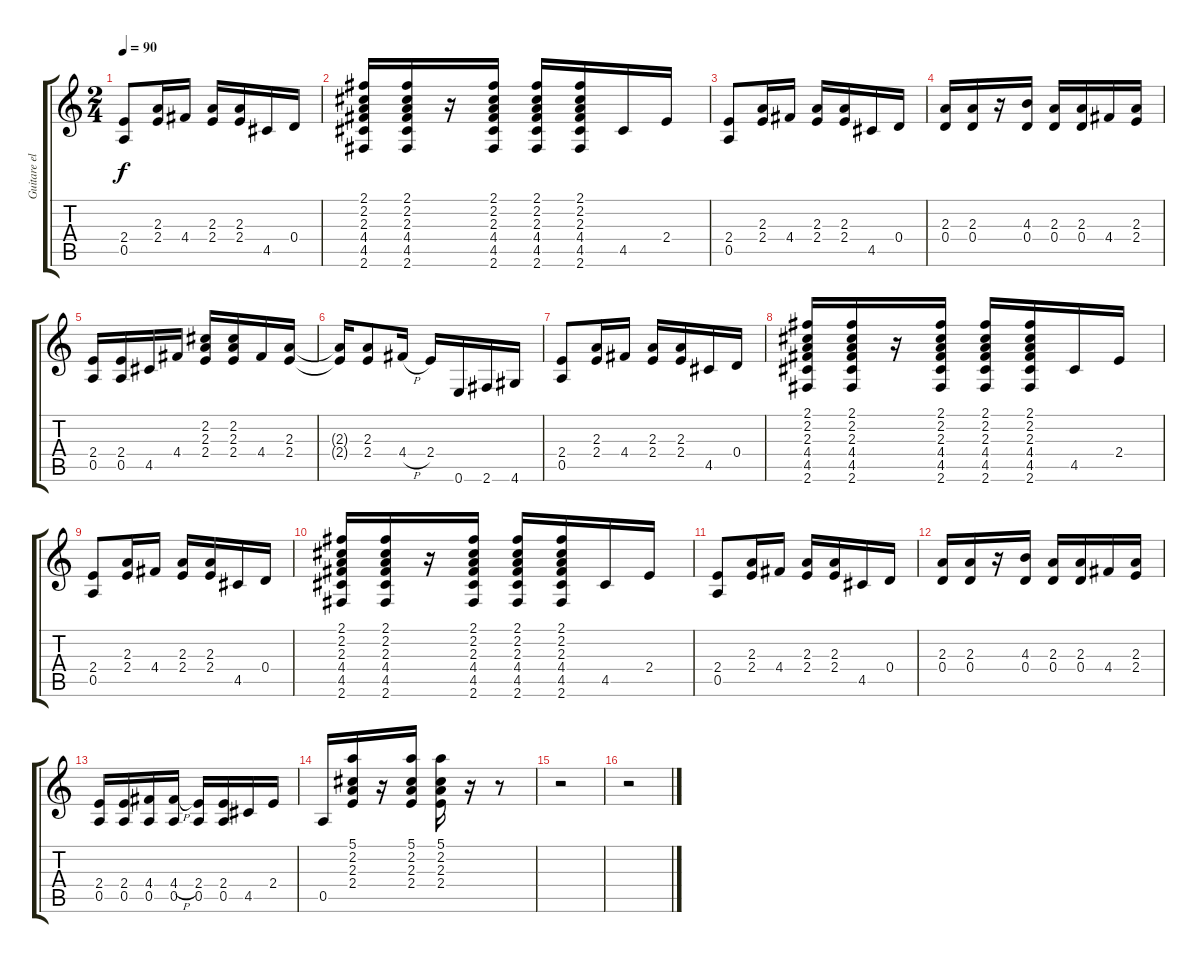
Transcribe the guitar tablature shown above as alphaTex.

\track ("Guitare elec 2" "Guitare el") {instrument electricguitarclean}
\staff {score tabs}
\tuning (E4 B3 G3 D3 A2 E2) {hide}
\ts (2 4)
\tempo 90
\clef g2
\ks c
(2.4 0.5).8{dy f} (2.3 2.4).16 4.4.16 (2.3 2.4).16 (2.3 2.4).16 4.5.16 0.4.16 |
(2.1 2.2 2.3 4.4 4.5 2.6).16 (2.1 2.2 2.3 4.4 4.5 2.6).16 r.16 (2.1 2.2 2.3 4.4 4.5 2.6).16 (2.1 2.2 2.3 4.4 4.5 2.6).16 (2.1 2.2 2.3 4.4 4.5 2.6).16 4.5.16 2.4.16 |
(2.4 0.5).8 (2.3 2.4).16 4.4.16 (2.3 2.4).16 (2.3 2.4).16 4.5.16 0.4.16 |
(2.3 0.4).16 (2.3 0.4).16 r.16 (4.3 0.4).16 (2.3 0.4).16 (2.3 0.4).16 4.4.16 (2.3 2.4).16 |
(2.4 0.5).16 (2.4 0.5).16 4.5.16 4.4.16 (2.2 2.3 2.4).16 (2.2 2.3 2.4).16 4.4.16 (2.3 2.4).16 |
(2.3{t} 2.4{t}).16 (2.3 2.4).8 4.4{h}.16 2.4.16 0.6.16 2.6.16 4.6.16 |
(2.4 0.5).8 (2.3 2.4).16 4.4.16 (2.3 2.4).16 (2.3 2.4).16 4.5.16 0.4.16 |
(2.1 2.2 2.3 4.4 4.5 2.6).16 (2.1 2.2 2.3 4.4 4.5 2.6).16 r.16 (2.1 2.2 2.3 4.4 4.5 2.6).16 (2.1 2.2 2.3 4.4 4.5 2.6).16 (2.1 2.2 2.3 4.4 4.5 2.6).16 4.5.16 2.4.16 |
(2.4 0.5).8 (2.3 2.4).16 4.4.16 (2.3 2.4).16 (2.3 2.4).16 4.5.16 0.4.16 |
(2.1 2.2 2.3 4.4 4.5 2.6).16 (2.1 2.2 2.3 4.4 4.5 2.6).16 r.16 (2.1 2.2 2.3 4.4 4.5 2.6).16 (2.1 2.2 2.3 4.4 4.5 2.6).16 (2.1 2.2 2.3 4.4 4.5 2.6).16 4.5.16 2.4.16 |
(2.4 0.5).8 (2.3 2.4).16 4.4.16 (2.3 2.4).16 (2.3 2.4).16 4.5.16 0.4.16 |
(2.3 0.4).16 (2.3 0.4).16 r.16 (4.3 0.4).16 (2.3 0.4).16 (2.3 0.4).16 4.4.16 (2.3 2.4).16 |
(2.4 0.5).16 (2.4 0.5).16 (4.4 0.5).16 (4.4{h} 0.5).16 (2.4 0.5).16 (2.4 0.5).16 4.5.16 2.4.16 |
0.5.16 (5.1 2.2 2.3 2.4).16 r.16 (5.1 2.2 2.3 2.4).16 (5.1 2.2 2.3 2.4).16 r.16 r.8 |
r.2 |
r.2
